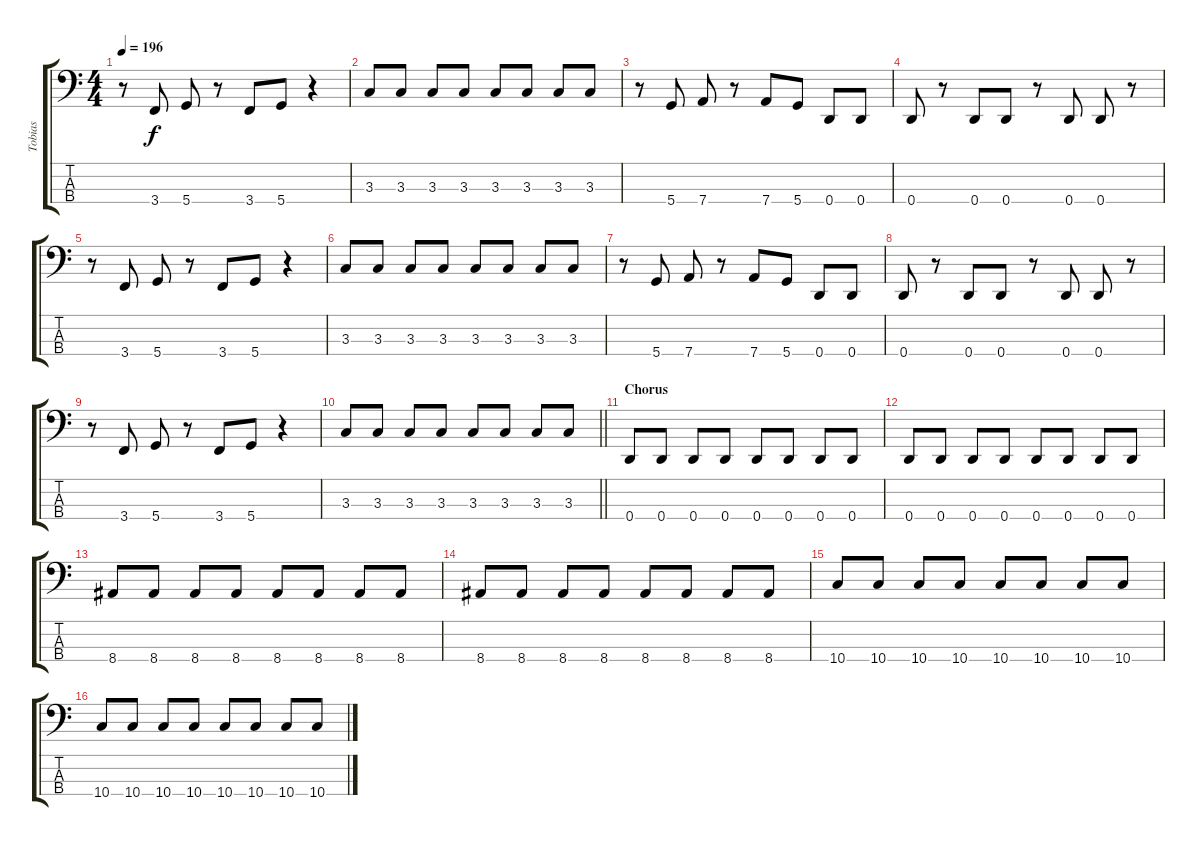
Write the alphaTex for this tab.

\track ("Tobias" "Tobias") {instrument electricbasspick}
\staff {score tabs}
\tuning (G2 D2 A1 D1) {hide}
\ts (4 4)
\tempo 196
\clef f4
\ks aminor
r.8{dy f} 3.4.8 5.4.8 r.8 3.4.8 5.4.8 r.4 |
3.3.8 3.3.8 3.3.8 3.3.8 3.3.8 3.3.8 3.3.8 3.3.8 |
r.8 5.4.8 7.4.8 r.8 7.4.8 5.4.8 0.4.8 0.4.8 |
0.4.8 r.8 0.4.8 0.4.8 r.8 0.4.8 0.4.8 r.8 |
r.8 3.4.8 5.4.8 r.8 3.4.8 5.4.8 r.4 |
3.3.8 3.3.8 3.3.8 3.3.8 3.3.8 3.3.8 3.3.8 3.3.8 |
r.8 5.4.8 7.4.8 r.8 7.4.8 5.4.8 0.4.8 0.4.8 |
0.4.8 r.8 0.4.8 0.4.8 r.8 0.4.8 0.4.8 r.8 |
r.8 3.4.8 5.4.8 r.8 3.4.8 5.4.8 r.4 |
\barLineRight lightlight
3.3.8 3.3.8 3.3.8 3.3.8 3.3.8 3.3.8 3.3.8 3.3.8 |
\section ("" "Chorus")
0.4.8 0.4.8 0.4.8 0.4.8 0.4.8 0.4.8 0.4.8 0.4.8 |
0.4.8 0.4.8 0.4.8 0.4.8 0.4.8 0.4.8 0.4.8 0.4.8 |
8.4.8 8.4.8 8.4.8 8.4.8 8.4.8 8.4.8 8.4.8 8.4.8 |
8.4.8 8.4.8 8.4.8 8.4.8 8.4.8 8.4.8 8.4.8 8.4.8 |
10.4.8 10.4.8 10.4.8 10.4.8 10.4.8 10.4.8 10.4.8 10.4.8 |
10.4.8 10.4.8 10.4.8 10.4.8 10.4.8 10.4.8 10.4.8 10.4.8
